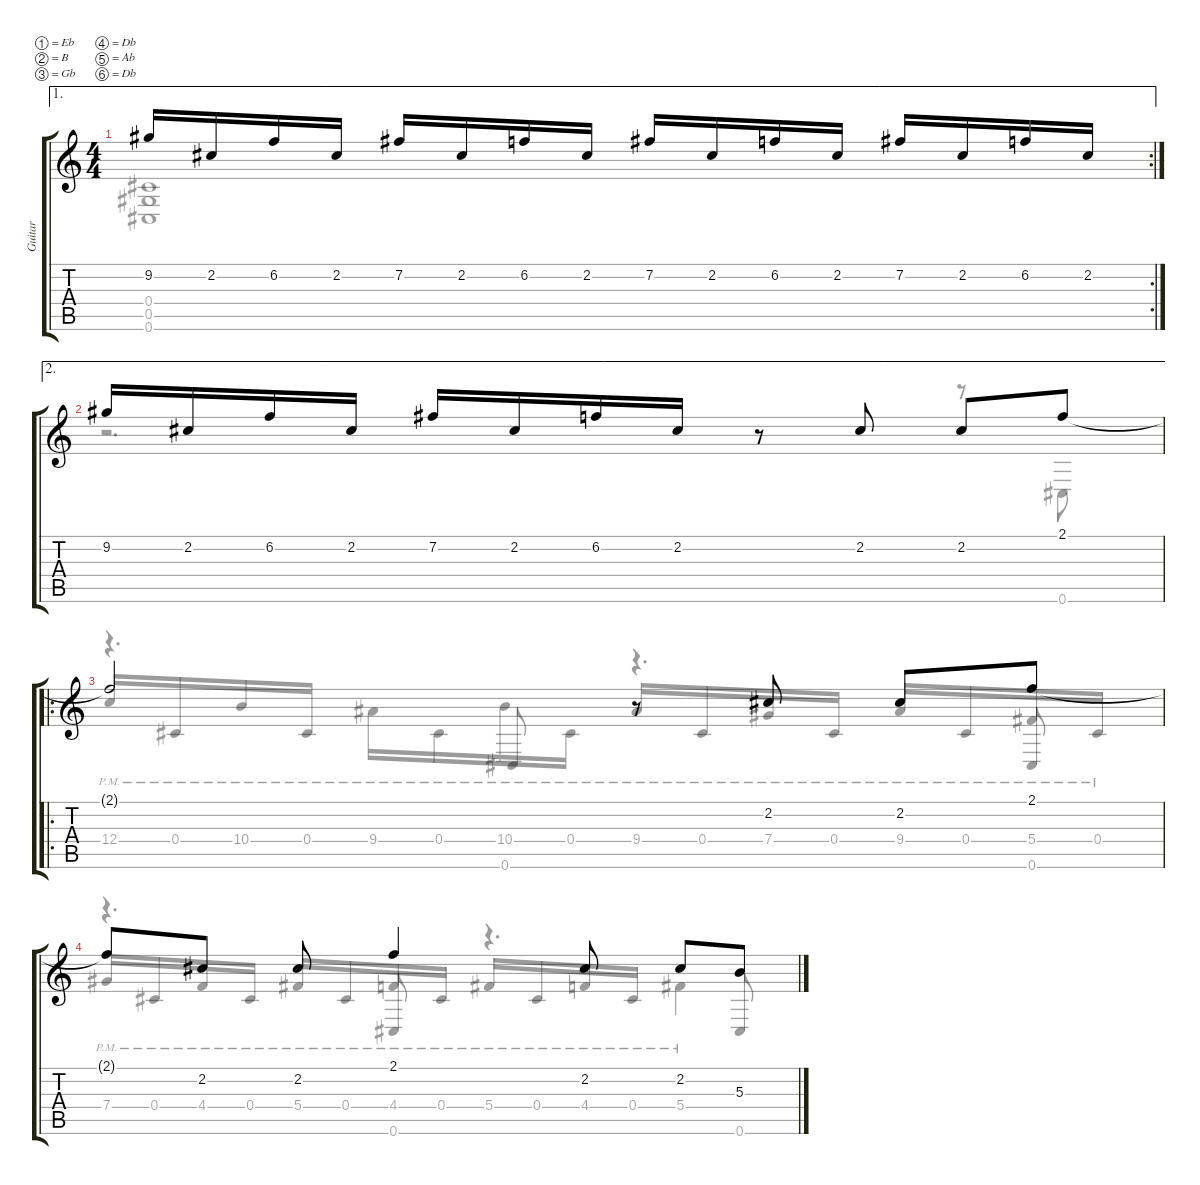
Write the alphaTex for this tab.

\defaultSystemsLayout 4
\hideDynamics
\bracketExtendMode groupsimilarinstruments
\otherSystemsTrackNameOrientation horizontal
\track ("Steel Guitar" "Guitar") {instrument acousticguitarsteel}
\staff {score tabs}
\tuning (Eb4 B3 Gb3 Db3 Ab2 Db2)
\voice
\ae 1
\rc 2
\ts (4 4)
\tempo (120 hide)
\clef g2
\ks c
9.2{acc #}.16{dy mf beam Up} 2.2{acc #}.16{beam Up} 6.2.16{beam Up} 2.2{acc #}.16{beam Up} 7.2{acc #}.16{beam Up} 2.2{acc #}.16{beam Up} 6.2.16{beam Up} 2.2{acc #}.16{beam Up} 7.2{acc #}.16{beam Up} 2.2{acc #}.16{beam Up} 6.2.16{beam Up} 2.2{acc #}.16{beam Up} 7.2{acc #}.16{beam Up} 2.2{acc #}.16{beam Up} 6.2.16{beam Up} 2.2{acc #}.16{beam Up} |
\ae 2
9.2{acc #}.16{beam Up} 2.2{acc #}.16{beam Up} 6.2.16{beam Up} 2.2{acc #}.16{beam Up} 7.2{acc #}.16{beam Up} 2.2{acc #}.16{beam Up} 6.2.16{beam Up} 2.2{acc #}.16{beam Up} r.8{beam Up} 2.2{acc #}.8{beam Up} 2.2{acc #}.8{beam Up} 2.1.8{beam Up} |
\ro
2.1{t}.2{beam Up} r.8{beam Up} 2.2{acc #}.8{beam Up} 2.2{acc #}.8{beam Up} 2.1.8{beam Up} |
2.1{t}.8{beam Up} 2.2{acc #}.8{beam Up} 2.2{acc #}.8{beam Up} 2.1.4{beam Up} 2.2{acc #}.8{beam Up} 2.2{acc #}.8{beam Up} 5.3.8{beam Up}
\voice
\clef g2
\ottava regular
\simile none
\ks c
(0.6{t acc #} 0.5{t acc #} 0.4{t acc #}).1{dy mf beam Down} |
r.2{d beam Down} r.8{beam Down} 0.6{acc #}.8{beam Down} |
r.4{d beam Down} 0.6{acc #}.8{beam Up} r.4{d beam Down} 0.6{acc #}.8{beam Up} |
r.4{d beam Down} 0.6{acc #}.8{beam Up} r.4{d beam Down} 0.6{acc #}.8{beam Up}
\voice
\clef g2
\ottava regular
\simile none
\ks c
|
|
12.4{pm acc #}.16{beam Up} 0.4{pm acc #}.16{beam Up} 10.4{pm}.16{beam Up} 0.4{pm acc #}.16{beam Up} 9.4{pm acc #}.16{beam Down} 0.4{pm acc #}.16{beam Down} 10.4{pm}.16{beam Down} 0.4{pm acc #}.16{beam Down} 9.4{pm acc #}.16{beam Up} 0.4{pm acc #}.16{beam Up} 7.4{pm acc #}.16{beam Up} 0.4{pm acc #}.16{beam Up} 9.4{pm acc #}.16{beam Up} 0.4{pm acc #}.16{beam Up} 5.4{pm acc #}.16{beam Up} 0.4{pm acc #}.16{beam Up} |
7.4{pm acc #}.16{beam Up} 0.4{pm acc #}.16{beam Up} 4.4{pm}.16{beam Up} 0.4{pm acc #}.16{beam Up} 5.4{pm acc #}.16{beam Up} 0.4{pm acc #}.16{beam Up} 4.4{pm}.16{beam Up} 0.4{pm acc #}.16{beam Up} 5.4{pm acc #}.16{beam Up} 0.4{pm acc #}.16{beam Up} 4.4{pm}.16{beam Up} 0.4{pm acc #}.16{beam Up} 5.4{pm acc #}.4{beam Down}
